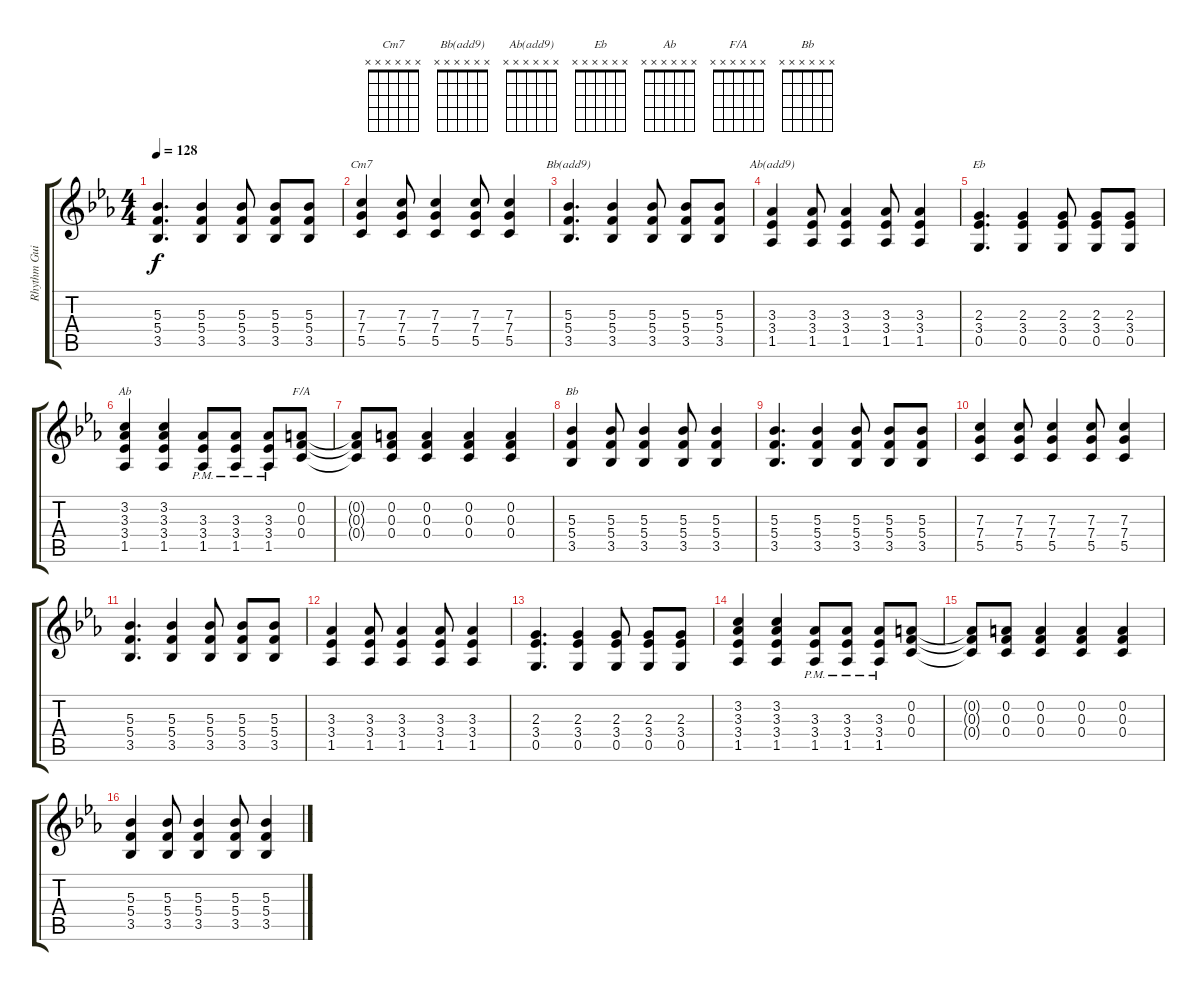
\track ("Rhythm Guitar #1" "Rhythm Gui") {instrument distortionguitar}
\staff {score tabs}
\tuning (D4 A3 F3 C3 G2 D2) {hide}
\chord ("Cm7" x x x x x x)
\chord ("Bb(add9)" x x x x x x)
\chord ("Ab(add9)" x x x x x x)
\chord ("Eb" x x x x x x)
\chord ("Ab" x x x x x x)
\chord ("F/A" x x x x x x)
\chord ("Bb" x x x x x x)
\ts (4 4)
\tempo 128
\clef g2
\ks eb
(5.3 5.4 3.5).4{d dy f} (5.3 5.4 3.5).4 (5.3 5.4 3.5).8 (5.3 5.4 3.5).8 (5.3 5.4 3.5).8 |
(7.3 7.4 5.5).4{ch "Cm7"} (7.3 7.4 5.5).8 (7.3 7.4 5.5).4 (7.3 7.4 5.5).8 (7.3 7.4 5.5).4 |
(5.3 5.4 3.5).4{d ch "Bb(add9)"} (5.3 5.4 3.5).4 (5.3 5.4 3.5).8 (5.3 5.4 3.5).8 (5.3 5.4 3.5).8 |
(3.3 3.4 1.5).4{ch "Ab(add9)"} (3.3 3.4 1.5).8 (3.3 3.4 1.5).4 (3.3 3.4 1.5).8 (3.3 3.4 1.5).4 |
(2.3 3.4 0.5).4{d ch "Eb"} (2.3 3.4 0.5).4 (2.3 3.4 0.5).8 (2.3 3.4 0.5).8 (2.3 3.4 0.5).8 |
(3.2 3.3 3.4 1.5).4{ch "Ab"} (3.2 3.3 3.4 1.5).4 (3.3 3.4{pm} 1.5).8 (3.3 3.4{pm} 1.5).8 (3.3 3.4{pm} 1.5).8 (0.2 0.3 0.4).8{ch "F/A"} |
(0.2{t} 0.3{t} 0.4{t}).8 (0.2 0.3 0.4).8 (0.2 0.3 0.4).4 (0.2 0.3 0.4).4 (0.2 0.3 0.4).4 |
(5.3 5.4 3.5).4{ch "Bb"} (5.3 5.4 3.5).8 (5.3 5.4 3.5).4 (5.3 5.4 3.5).8 (5.3 5.4 3.5).4 |
(5.3 5.4 3.5).4{d} (5.3 5.4 3.5).4 (5.3 5.4 3.5).8 (5.3 5.4 3.5).8 (5.3 5.4 3.5).8 |
(7.3 7.4 5.5).4 (7.3 7.4 5.5).8 (7.3 7.4 5.5).4 (7.3 7.4 5.5).8 (7.3 7.4 5.5).4 |
(5.3 5.4 3.5).4{d} (5.3 5.4 3.5).4 (5.3 5.4 3.5).8 (5.3 5.4 3.5).8 (5.3 5.4 3.5).8 |
(3.3 3.4 1.5).4 (3.3 3.4 1.5).8 (3.3 3.4 1.5).4 (3.3 3.4 1.5).8 (3.3 3.4 1.5).4 |
(2.3 3.4 0.5).4{d} (2.3 3.4 0.5).4 (2.3 3.4 0.5).8 (2.3 3.4 0.5).8 (2.3 3.4 0.5).8 |
(3.2 3.3 3.4 1.5).4 (3.2 3.3 3.4 1.5).4 (3.3 3.4{pm} 1.5).8 (3.3 3.4{pm} 1.5).8 (3.3 3.4{pm} 1.5).8 (0.2 0.3 0.4).8 |
(0.2{t} 0.3{t} 0.4{t}).8 (0.2 0.3 0.4).8 (0.2 0.3 0.4).4 (0.2 0.3 0.4).4 (0.2 0.3 0.4).4 |
(5.3 5.4 3.5).4 (5.3 5.4 3.5).8 (5.3 5.4 3.5).4 (5.3 5.4 3.5).8 (5.3 5.4 3.5).4
